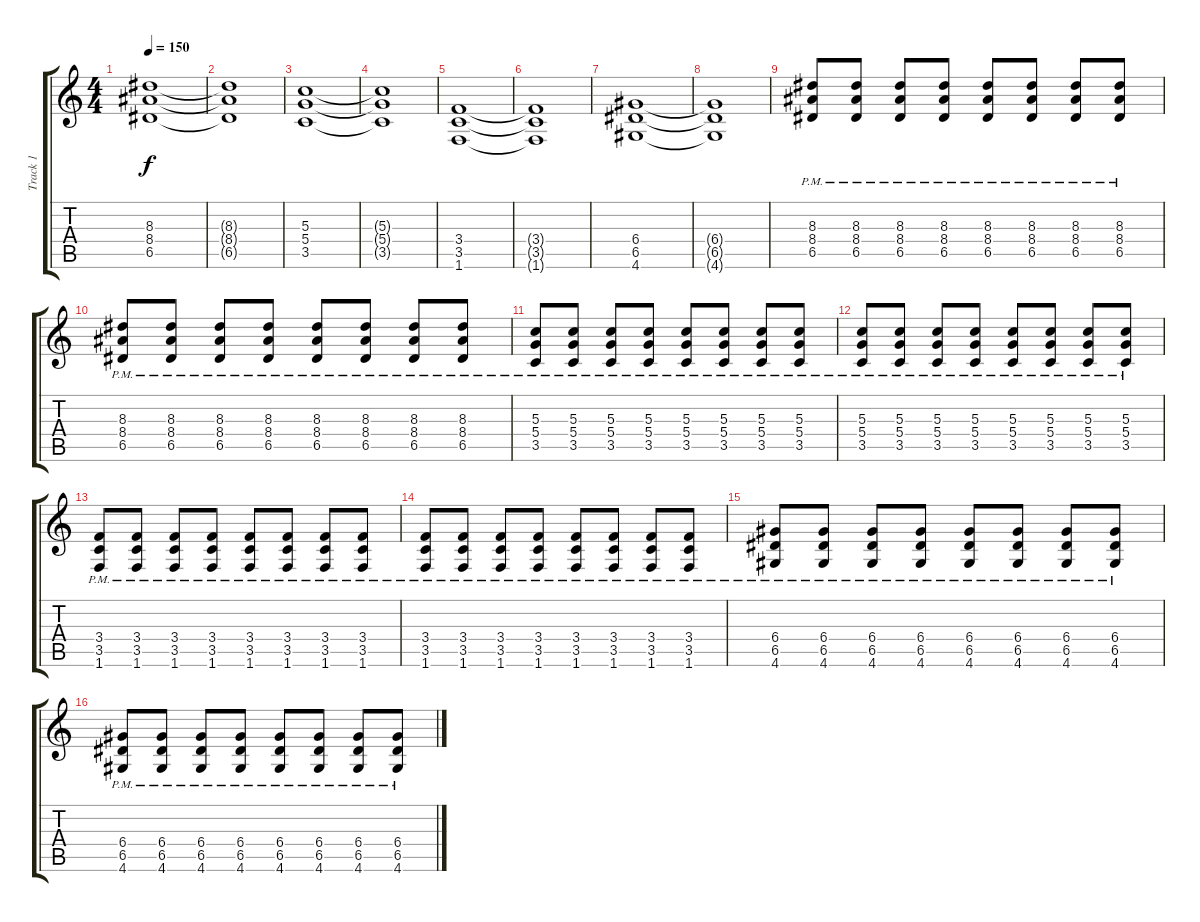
\track ("Track 1" "Track 1") {instrument overdrivenguitar}
\staff {score tabs}
\tuning (E4 B3 G3 D3 A2 E2) {hide}
\ts (4 4)
\tempo 150
\clef g2
\ks c
(8.3 8.4 6.5).1{dy f} |
(8.3{t} 8.4{t} 6.5{t}).1 |
(5.3 5.4 3.5).1 |
(5.3{t} 5.4{t} 3.5{t}).1 |
(3.4 3.5 1.6).1 |
(3.4{t} 3.5{t} 1.6{t}).1 |
(6.4 6.5 4.6).1 |
(6.4{t} 6.5{t} 4.6{t}).1 |
(8.3{pm} 8.4{pm} 6.5{pm}).8 (8.3{pm} 8.4{pm} 6.5{pm}).8 (8.3{pm} 8.4{pm} 6.5{pm}).8 (8.3{pm} 8.4{pm} 6.5{pm}).8 (8.3{pm} 8.4{pm} 6.5{pm}).8 (8.3{pm} 8.4{pm} 6.5{pm}).8 (8.3{pm} 8.4{pm} 6.5{pm}).8 (8.3{pm} 8.4{pm} 6.5{pm}).8 |
(8.3{pm} 8.4{pm} 6.5{pm}).8 (8.3{pm} 8.4{pm} 6.5{pm}).8 (8.3{pm} 8.4{pm} 6.5{pm}).8 (8.3{pm} 8.4{pm} 6.5{pm}).8 (8.3{pm} 8.4{pm} 6.5{pm}).8 (8.3{pm} 8.4{pm} 6.5{pm}).8 (8.3{pm} 8.4{pm} 6.5{pm}).8 (8.3{pm} 8.4{pm} 6.5{pm}).8 |
(5.3{pm} 5.4{pm} 3.5{pm}).8 (5.3{pm} 5.4{pm} 3.5{pm}).8 (5.3{pm} 5.4{pm} 3.5{pm}).8 (5.3{pm} 5.4{pm} 3.5{pm}).8 (5.3{pm} 5.4{pm} 3.5{pm}).8 (5.3{pm} 5.4{pm} 3.5{pm}).8 (5.3{pm} 5.4{pm} 3.5{pm}).8 (5.3{pm} 5.4{pm} 3.5{pm}).8 |
(5.3{pm} 5.4{pm} 3.5{pm}).8 (5.3{pm} 5.4{pm} 3.5{pm}).8 (5.3{pm} 5.4{pm} 3.5{pm}).8 (5.3{pm} 5.4{pm} 3.5{pm}).8 (5.3{pm} 5.4{pm} 3.5{pm}).8 (5.3{pm} 5.4{pm} 3.5{pm}).8 (5.3{pm} 5.4{pm} 3.5{pm}).8 (5.3{pm} 5.4{pm} 3.5{pm}).8 |
(3.4{pm} 3.5{pm} 1.6{pm}).8 (3.4{pm} 3.5{pm} 1.6{pm}).8 (3.4{pm} 3.5{pm} 1.6{pm}).8 (3.4{pm} 3.5{pm} 1.6{pm}).8 (3.4{pm} 3.5{pm} 1.6{pm}).8 (3.4{pm} 3.5{pm} 1.6{pm}).8 (3.4{pm} 3.5{pm} 1.6{pm}).8 (3.4{pm} 3.5{pm} 1.6{pm}).8 |
(3.4{pm} 3.5{pm} 1.6{pm}).8 (3.4{pm} 3.5{pm} 1.6{pm}).8 (3.4{pm} 3.5{pm} 1.6{pm}).8 (3.4{pm} 3.5{pm} 1.6{pm}).8 (3.4{pm} 3.5{pm} 1.6{pm}).8 (3.4{pm} 3.5{pm} 1.6{pm}).8 (3.4{pm} 3.5{pm} 1.6{pm}).8 (3.4{pm} 3.5{pm} 1.6{pm}).8 |
(6.4{pm} 6.5{pm} 4.6{pm}).8 (6.4{pm} 6.5{pm} 4.6{pm}).8 (6.4{pm} 6.5{pm} 4.6{pm}).8 (6.4{pm} 6.5{pm} 4.6{pm}).8 (6.4{pm} 6.5{pm} 4.6{pm}).8 (6.4{pm} 6.5{pm} 4.6{pm}).8 (6.4{pm} 6.5{pm} 4.6{pm}).8 (6.4{pm} 6.5{pm} 4.6{pm}).8 |
(6.4{pm} 6.5{pm} 4.6{pm}).8 (6.4{pm} 6.5{pm} 4.6{pm}).8 (6.4{pm} 6.5{pm} 4.6{pm}).8 (6.4{pm} 6.5{pm} 4.6{pm}).8 (6.4{pm} 6.5{pm} 4.6{pm}).8 (6.4{pm} 6.5{pm} 4.6{pm}).8 (6.4{pm} 6.5{pm} 4.6{pm}).8 (6.4{pm} 6.5{pm} 4.6{pm}).8
